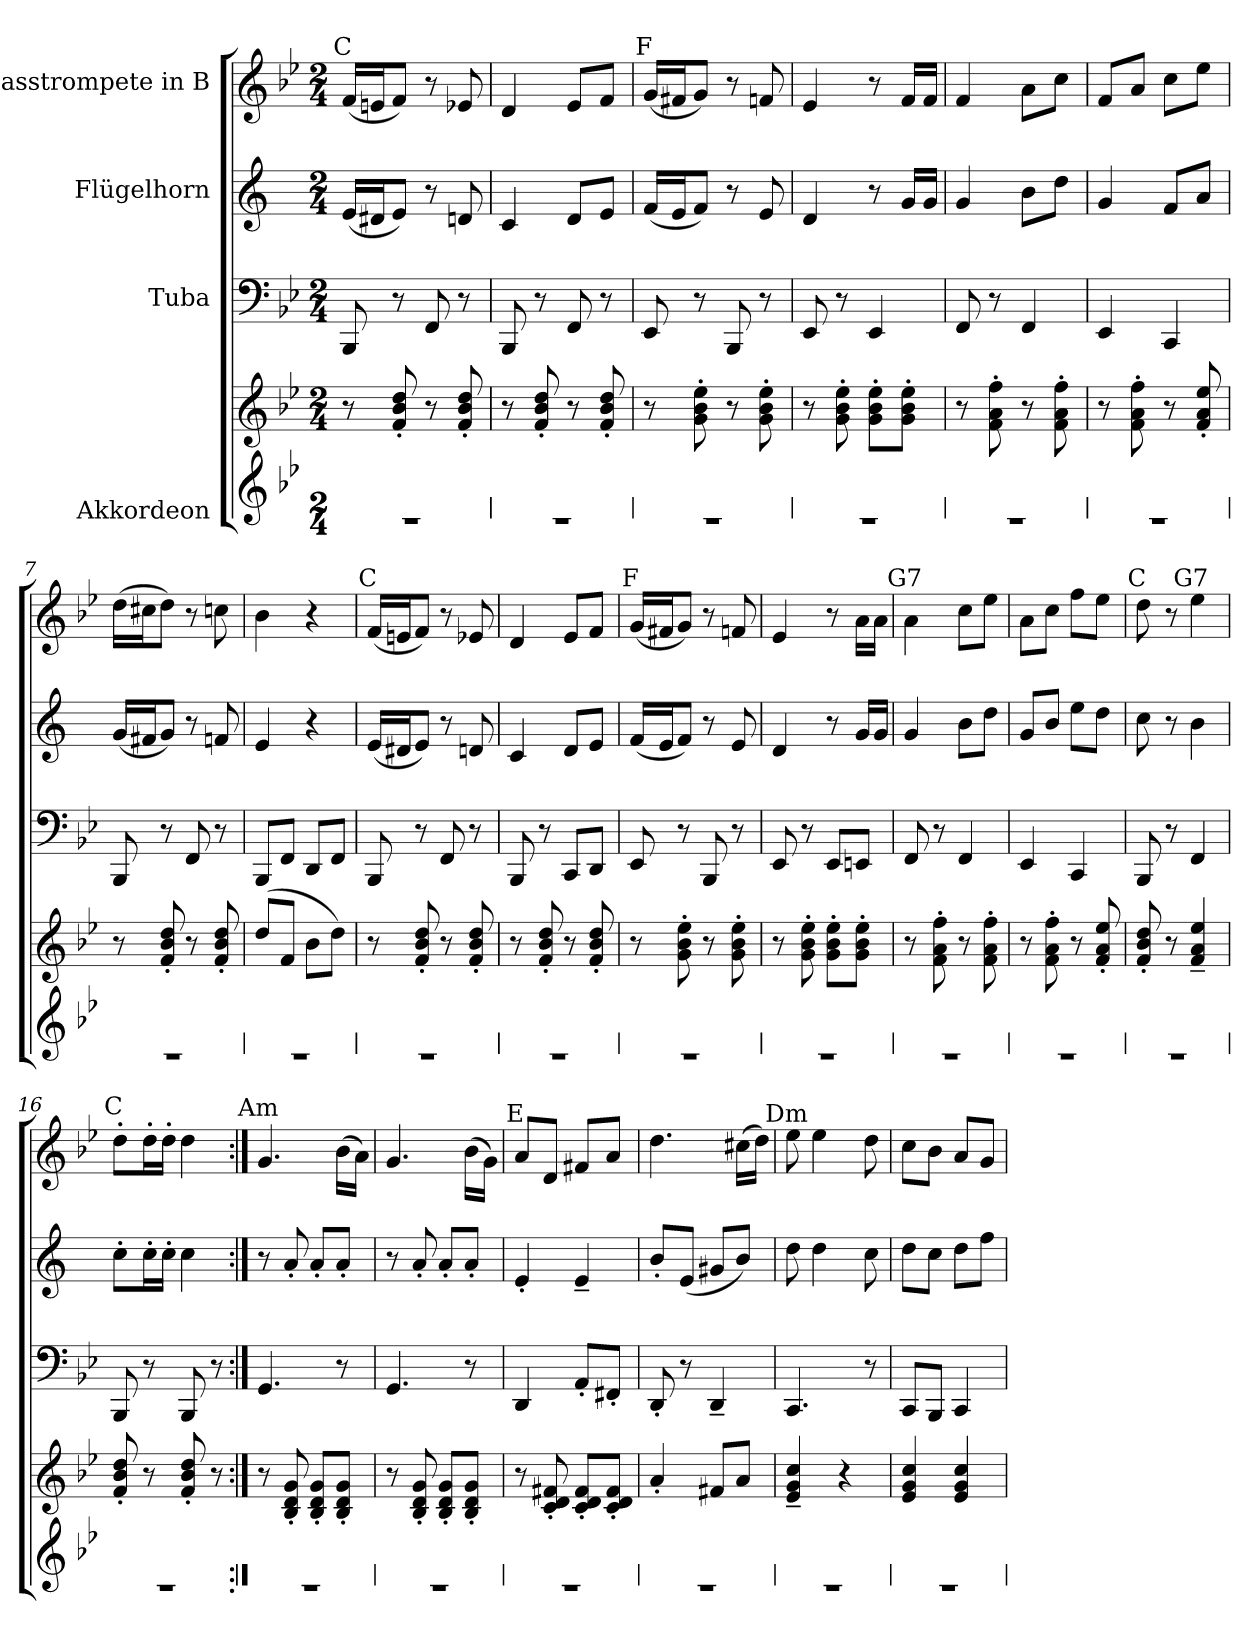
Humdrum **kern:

**kern	**kern	**kern	**kern	**kern
*part4	*part4	*part3	*part2	*part1
*staff5	*staff4	*staff3	*staff2	*staff1
*I"Akkordeon	*	*I"Tuba	*I"Flügelhorn	*I"Basstrompete in B
!!LO:PB:g=z
*stria0	*	*	*	*
*clefG2	*clefG2	*clefF4	*clefG2	*clefG2
*	*	*	*ITrd1c2	*ITrd8c14
*k[b-e-]	*k[b-e-]	*k[b-e-]	*k[b-e-]	*k[b-e-]
*B-:	*B-:	*B-:	*B-:	*B-:
*M2/4	*M2/4	*M2/4	*M2/4	*M2/4
=1	=1	=1	=1	=1
!	!	!	!	!LO:TX:a:cj:t=C
!LO:N:vis=1	!	!	!	!
2r	8r	8BBB-i/	(16di/LL	(16Fi/LL
.	.	.	16c#Xi/J	16Eni/J
.	8fi/' 8b-i' 8ddi'	8r	8di/J)	8Fi/J)
.	8r	8FFi/	8r	8r
.	8fi/' 8b-i' 8ddi'	8r	8cni/	8E-Xi/
=2	=2	=2	=2	=2
!LO:N:vis=1	!	!	!	!
2r	8r	8BBB-i/	4B-i/	4Di/
.	8fi/' 8b-i' 8ddi'	8r	.	.
.	8r	8FFi/	8ci/L	8E-i/L
.	8fi/' 8b-i' 8ddi'	8r	8di/J	8Fi/J
=3	=3	=3	=3	=3
!	!	!	!	!LO:TX:a:cj:t=F
!LO:N:vis=1	!	!	!	!
2r	8r	8EE-i/	(16e-i/LL	(16Gi/LL
.	.	.	16di/J	16F#Xi/J
.	8gi\' 8b-i' 8ee-i'	8r	8e-i/J)	8Gi/J)
.	8r	8BBB-i/	8r	8r
.	8gi\' 8b-i' 8ee-i'	8r	8di/	8Fni/
=4	=4	=4	=4	=4
!LO:N:vis=1	!	!	!	!
2r	8r	8EE-i/	4ci/	4E-i/
.	8gi\' 8b-i' 8ee-i'	8r	.	.
.	8gi\' 8b-i' 8ee-i'L	4EE-i/	8r	8r
.	8gi\' 8b-i' 8ee-i'J	.	16fi/LL	16Fi/LL
.	.	.	16fi/JJ	16Fi/JJ
=5	=5	=5	=5	=5
!LO:N:vis=1	!	!	!	!
2r	8r	8FFi/	4fi/	4Fi/
.	8fi\' 8ai' 8ffi'	8r	.	.
.	8r	4FFi/	8ai\L	8Ai\L
.	8fi\' 8ai' 8ffi'	.	8cci\J	8ci\J
=6	=6	=6	=6	=6
!LO:N:vis=1	!	!	!	!
2r	8r	4EE-i/	4fi/	8Fi/L
.	8fi\' 8ai' 8ffi'	.	.	8Ai/J
.	8r	4CCi/	8e-i/L	8ci\L
.	8fi/' 8ai' 8ee-i'	.	8gi/J	8e-i\J
=7	=7	=7	=7	=7
!LO:N:vis=1	!	!	!	!
2r	8r	8BBB-i/	(16fi/LL	(16di\LL
.	.	.	16eni/J	16c#Xi\J
.	8fi/' 8b-i' 8ddi'	8r	8fi/J)	8di\J)
.	8r	8FFi/	8r	8r
.	8fi/' 8b-i' 8ddi'	8r	8e-Xi/	8cni\
=8	=8	=8	=8	=8
!LO:N:vis=1	!	!	!	!
2r	(8ddi/L	8BBB-i/L	4di/	4B-i\
.	8fi/J	8FFi/J	.	.
.	8b-i\L	8DDi/L	4r	4r
.	8ddi\J)	8FFi/J	.	.
!!LO:LB:g=z
=9	=9	=9	=9	=9
!	!	!	!	!LO:TX:a:cj:t=C
!LO:N:vis=1	!	!	!	!
2r	8r	8BBB-i/	(16di/LL	(16Fi/LL
.	.	.	16c#Xi/J	16Eni/J
.	8fi/' 8b-i' 8ddi'	8r	8di/J)	8Fi/J)
.	8r	8FFi/	8r	8r
.	8fi/' 8b-i' 8ddi'	8r	8cni/	8E-Xi/
=10	=10	=10	=10	=10
!LO:N:vis=1	!	!	!	!
2r	8r	8BBB-i/	4B-i/	4Di/
.	8fi/' 8b-i' 8ddi'	8r	.	.
.	8r	8CCi/L	8ci/L	8E-i/L
.	8fi/' 8b-i' 8ddi'	8DDi/J	8di/J	8Fi/J
=11	=11	=11	=11	=11
!	!	!	!	!LO:TX:a:cj:t=F
!LO:N:vis=1	!	!	!	!
2r	8r	8EE-i/	(16e-i/LL	(16Gi/LL
.	.	.	16di/J	16F#Xi/J
.	8gi\' 8b-i' 8ee-i'	8r	8e-i/J)	8Gi/J)
.	8r	8BBB-i/	8r	8r
.	8gi\' 8b-i' 8ee-i'	8r	8di/	8Fni/
=12	=12	=12	=12	=12
!LO:N:vis=1	!	!	!	!
2r	8r	8EE-i/	4ci/	4E-i/
.	8gi\' 8b-i' 8ee-i'	8r	.	.
.	8gi\' 8b-i' 8ee-i'L	8EE-i/L	8r	8r
.	8gi\' 8b-i' 8ee-i'J	8EEni/J	16fi/LL	16Ai\LL
.	.	.	16fi/JJ	16Ai\JJ
=13	=13	=13	=13	=13
!	!	!	!	!LO:TX:a:cj:t=G7
!LO:N:vis=1	!	!	!	!
2r	8r	8FFi/	4fi/	4Ai\
.	8fi\' 8ai' 8ffi'	8r	.	.
.	8r	4FFi/	8ai\L	8ci\L
.	8fi\' 8ai' 8ffi'	.	8cci\J	8e-i\J
=14	=14	=14	=14	=14
!LO:N:vis=1	!	!	!	!
2r	8r	4EE-i/	8fi/L	8Ai\L
.	8fi\' 8ai' 8ffi'	.	8ai/J	8ci\J
.	8r	4CCi/	8ddi\L	8fi\L
.	8fi/' 8ai' 8ee-i'	.	8cci\J	8e-i\J
=15	=15	=15	=15	=15
!	!	!	!	!LO:TX:a:cj:t=C
!LO:N:vis=1	!	!	!	!
2r	8fi/' 8b-i' 8ddi'	8BBB-i/	8b-i\	8di\
.	8r	8r	8r	8r
!	!	!	!	!LO:TX:a:cj:t=G7
.	4fi/~ 4ai~ 4ee-i~	4FFi/	4ai\	4e-i\
=16	=16	=16	=16	=16
!	!	!	!	!LO:TX:a:cj:t=C
!LO:N:vis=1	!	!	!	!
2r	8fi/' 8b-i' 8ddi'	8BBB-i/	8b-'i\L	8d'i\L
.	8r	8r	16b-'i\L	16d'i\L
.	.	.	16b-'i\JJ	16d'i\JJ
.	8fi/' 8b-i' 8ddi'	8BBB-i/	4b-i\	4di\
.	8r	8r	.	.
=17:|!	=17:|!	=17:|!	=17:|!	=17:|!
!	!	!	!	!LO:TX:a:cj:t=Am
!LO:N:vis=1	!	!	!	!
2r	8r	4.GGi/	8r	4.Gi/
.	8B-i/' 8di' 8gi'	.	8g'i/	.
.	8B-i/' 8di' 8gi'L	.	8g'i/L	.
.	8B-i/' 8di' 8gi'J	8r	8g'i/J	(16B-i\LL
.	.	.	.	16Ai\JJ)
!!LO:LB:g=z
=18	=18	=18	=18	=18
!LO:N:vis=1	!	!	!	!
2r	8r	4.GGi/	8r	4.Gi/
.	8B-i/' 8di' 8gi'	.	8g'i/	.
.	8B-i/' 8di' 8gi'L	.	8g'i/L	.
.	8B-i/' 8di' 8gi'J	8r	8g'i/J	(16B-i\LL
.	.	.	.	16Gi\JJ)
=19	=19	=19	=19	=19
!	!	!	!	!LO:TX:a:cj:t=E
!LO:N:vis=1	!	!	!	!
2r	8r	4DDi/	4d'i/	8Ai/L
.	8ci/' 8di' 8f#Xi'	.	.	8Di/J
.	8ci/' 8di' 8f#i'L	8AA'i/L	4d~i/	8F#Xi/L
.	8ci/' 8di' 8f#i'J	8FF#X'i/J	.	8Ai/J
=20	=20	=20	=20	=20
!LO:N:vis=1	!	!	!	!
2r	4a'i/	8DD'i/	8a'i/L	4.di\
.	.	8r	(8di/J	.
.	8f#Xi/L	4DD~i/	8f#Xi/L	.
.	8ai/J	.	8ai/J)	(16c#Xi\LL
.	.	.	.	16di\JJ)
=21	=21	=21	=21	=21
!	!	!	!	!LO:TX:a:cj:t=Dm
!LO:N:vis=1	!	!	!	!
2r	4e-i/~ 4gi~ 4cci~	4.CCi/	8cci\	8e-i\
.	.	.	4cci\	4e-i\
.	4r	.	.	.
.	.	8r	8b-i\	8di\
=22	=22	=22	=22	=22
!LO:N:vis=1	!	!	!	!
2r	4e-i/ 4gi 4cci	8CCi/L	8cci\L	8ci\L
.	.	8BBB-i/J	8b-i\J	8B-i\J
.	4e-i/ 4gi 4cci	4CCi/	8cci\L	8Ai/L
.	.	.	8ee-i\J	8Gi/J
=	=	=	=	=
*-	*-	*-	*-	*-
